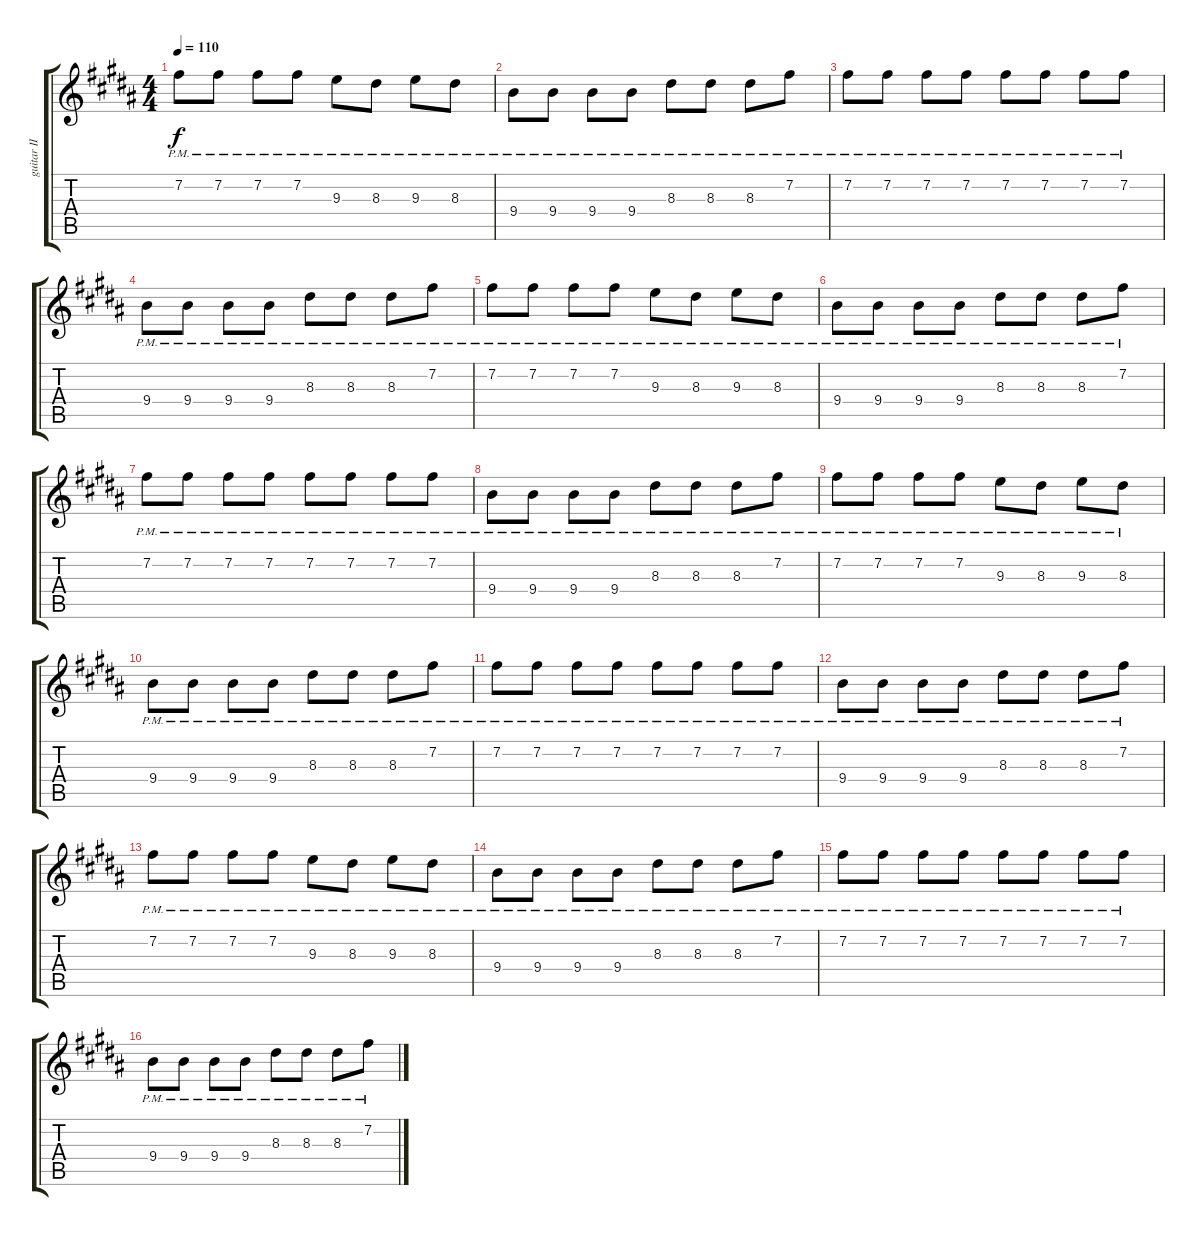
\track ("guitar II" "guitar II") {instrument electricguitarclean}
\staff {score tabs}
\tuning (E4 B3 G3 D3 A2 E2) {hide}
\ts (4 4)
\tempo 110
\clef g2
\ks b
7.2{pm}.8{dy f} 7.2{pm}.8 7.2{pm}.8 7.2{pm}.8 9.3{pm}.8 8.3{pm}.8 9.3{pm}.8 8.3{pm}.8 |
9.4{pm}.8 9.4{pm}.8 9.4{pm}.8 9.4{pm}.8 8.3{pm}.8 8.3{pm}.8 8.3{pm}.8 7.2{pm}.8 |
7.2{pm}.8 7.2{pm}.8 7.2{pm}.8 7.2{pm}.8 7.2{pm}.8 7.2{pm}.8 7.2{pm}.8 7.2{pm}.8 |
9.4{pm}.8 9.4{pm}.8 9.4{pm}.8 9.4{pm}.8 8.3{pm}.8 8.3{pm}.8 8.3{pm}.8 7.2{pm}.8 |
7.2{pm}.8 7.2{pm}.8 7.2{pm}.8 7.2{pm}.8 9.3{pm}.8 8.3{pm}.8 9.3{pm}.8 8.3{pm}.8 |
9.4{pm}.8 9.4{pm}.8 9.4{pm}.8 9.4{pm}.8 8.3{pm}.8 8.3{pm}.8 8.3{pm}.8 7.2{pm}.8 |
7.2{pm}.8 7.2{pm}.8 7.2{pm}.8 7.2{pm}.8 7.2{pm}.8 7.2{pm}.8 7.2{pm}.8 7.2{pm}.8 |
9.4{pm}.8 9.4{pm}.8 9.4{pm}.8 9.4{pm}.8 8.3{pm}.8 8.3{pm}.8 8.3{pm}.8 7.2{pm}.8 |
7.2{pm}.8 7.2{pm}.8 7.2{pm}.8 7.2{pm}.8 9.3{pm}.8 8.3{pm}.8 9.3{pm}.8 8.3{pm}.8 |
9.4{pm}.8 9.4{pm}.8 9.4{pm}.8 9.4{pm}.8 8.3{pm}.8 8.3{pm}.8 8.3{pm}.8 7.2{pm}.8 |
7.2{pm}.8 7.2{pm}.8 7.2{pm}.8 7.2{pm}.8 7.2{pm}.8 7.2{pm}.8 7.2{pm}.8 7.2{pm}.8 |
9.4{pm}.8 9.4{pm}.8 9.4{pm}.8 9.4{pm}.8 8.3{pm}.8 8.3{pm}.8 8.3{pm}.8 7.2{pm}.8 |
7.2{pm}.8 7.2{pm}.8 7.2{pm}.8 7.2{pm}.8 9.3{pm}.8 8.3{pm}.8 9.3{pm}.8 8.3{pm}.8 |
9.4{pm}.8 9.4{pm}.8 9.4{pm}.8 9.4{pm}.8 8.3{pm}.8 8.3{pm}.8 8.3{pm}.8 7.2{pm}.8 |
7.2{pm}.8 7.2{pm}.8 7.2{pm}.8 7.2{pm}.8 7.2{pm}.8 7.2{pm}.8 7.2{pm}.8 7.2{pm}.8 |
9.4{pm}.8 9.4{pm}.8 9.4{pm}.8 9.4{pm}.8 8.3{pm}.8 8.3{pm}.8 8.3{pm}.8 7.2{pm}.8
